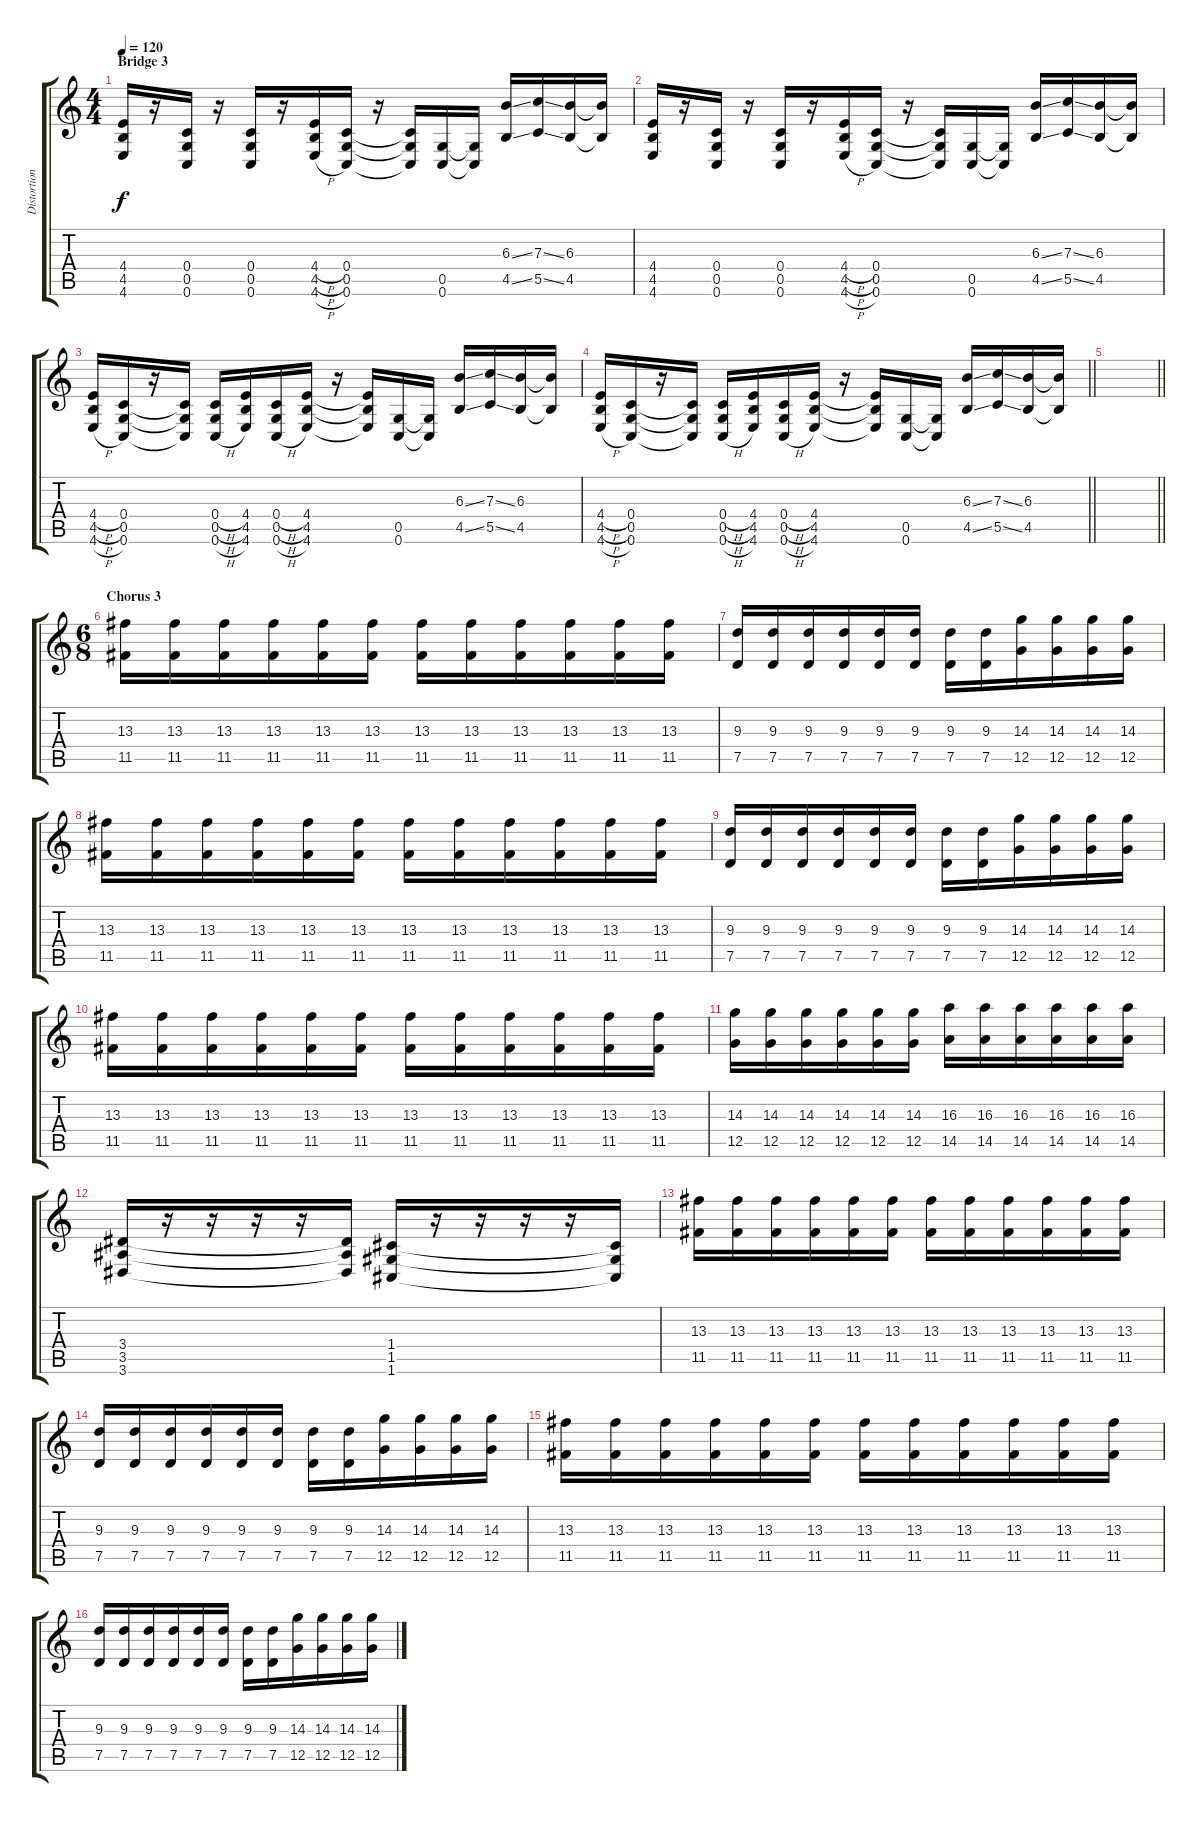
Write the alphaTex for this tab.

\track ("Distortion 1" "Distortion") {instrument distortionguitar}
\staff {score tabs}
\tuning (D4 A3 F3 C3 G2 C2) {hide}
\ts (4 4)
\section ("" "Bridge 3")
\tempo 120
\clef g2
\ks c
(4.4 4.5 4.6).16{dy f} r.16 (0.4 0.5 0.6).16 r.16 (0.4 0.5 0.6).16 r.16 (4.4{h} 4.5{h} 4.6{h}).16 (0.4 0.5 0.6).16 r.16 (0.4{t} 0.5{t} 0.6{t}).16 (0.5 0.6).16 (0.5{t} 0.6{t}).16 (6.3{ss} 4.5{ss}).16 (7.3{ss} 5.5{ss}).16 (6.3 4.5).16 (6.3{t} 4.5{t}).16 |
(4.4 4.5 4.6).16 r.16 (0.4 0.5 0.6).16 r.16 (0.4 0.5 0.6).16 r.16 (4.4{h} 4.5{h} 4.6{h}).16 (0.4 0.5 0.6).16 r.16 (0.4{t} 0.5{t} 0.6{t}).16 (0.5 0.6).16 (0.5{t} 0.6{t}).16 (6.3{ss} 4.5{ss}).16 (7.3{ss} 5.5{ss}).16 (6.3 4.5).16 (6.3{t} 4.5{t}).16 |
(4.4{h} 4.5{h} 4.6{h}).16 (0.4 0.5 0.6).16 r.16 (0.4{t} 0.5{t} 0.6{t}).16 (0.4{h} 0.5{h} 0.6{h}).16 (4.4 4.5 4.6).16 (0.4{h} 0.5{h} 0.6{h}).16 (4.4 4.5 4.6).16 r.16 (4.4{t} 4.5{t} 4.6{t}).16 (0.5 0.6).16 (0.5{t} 0.6{t}).16 (6.3{ss} 4.5{ss}).16 (7.3{ss} 5.5{ss}).16 (6.3 4.5).16 (6.3{t} 4.5{t}).16 |
\barLineRight lightlight
(4.4{h} 4.5{h} 4.6{h}).16 (0.4 0.5 0.6).16 r.16 (0.4{t} 0.5{t} 0.6{t}).16 (0.4{h} 0.5{h} 0.6{h}).16 (4.4 4.5 4.6).16 (0.4{h} 0.5{h} 0.6{h}).16 (4.4 4.5 4.6).16 r.16 (4.4{t} 4.5{t} 4.6{t}).16 (0.5 0.6).16 (0.5{t} 0.6{t}).16 (6.3{ss} 4.5{ss}).16 (7.3{ss} 5.5{ss}).16 (6.3 4.5).16 (6.3{t} 4.5{t}).16 |
\barLineRight lightlight
|
\ts (6 8)
\section ("" "Chorus 3")
(13.3 11.5).16 (13.3 11.5).16 (13.3 11.5).16 (13.3 11.5).16 (13.3 11.5).16 (13.3 11.5).16 (13.3 11.5).16 (13.3 11.5).16 (13.3 11.5).16 (13.3 11.5).16 (13.3 11.5).16 (13.3 11.5).16 |
(9.3 7.5).16 (9.3 7.5).16 (9.3 7.5).16 (9.3 7.5).16 (9.3 7.5).16 (9.3 7.5).16 (9.3 7.5).16 (9.3 7.5).16 (14.3 12.5).16 (14.3 12.5).16 (14.3 12.5).16 (14.3 12.5).16 |
(13.3 11.5).16 (13.3 11.5).16 (13.3 11.5).16 (13.3 11.5).16 (13.3 11.5).16 (13.3 11.5).16 (13.3 11.5).16 (13.3 11.5).16 (13.3 11.5).16 (13.3 11.5).16 (13.3 11.5).16 (13.3 11.5).16 |
(9.3 7.5).16 (9.3 7.5).16 (9.3 7.5).16 (9.3 7.5).16 (9.3 7.5).16 (9.3 7.5).16 (9.3 7.5).16 (9.3 7.5).16 (14.3 12.5).16 (14.3 12.5).16 (14.3 12.5).16 (14.3 12.5).16 |
(13.3 11.5).16 (13.3 11.5).16 (13.3 11.5).16 (13.3 11.5).16 (13.3 11.5).16 (13.3 11.5).16 (13.3 11.5).16 (13.3 11.5).16 (13.3 11.5).16 (13.3 11.5).16 (13.3 11.5).16 (13.3 11.5).16 |
(14.3 12.5).16 (14.3 12.5).16 (14.3 12.5).16 (14.3 12.5).16 (14.3 12.5).16 (14.3 12.5).16 (16.3 14.5).16 (16.3 14.5).16 (16.3 14.5).16 (16.3 14.5).16 (16.3 14.5).16 (16.3 14.5).16 |
(3.4 3.5 3.6).16 r.16 r.16 r.16 r.16 (3.4{t} 3.5{t} 3.6{t}).16 (1.4 1.5 1.6).16 r.16 r.16 r.16 r.16 (1.4{t} 1.5{t} 1.6{t}).16 |
(13.3 11.5).16 (13.3 11.5).16 (13.3 11.5).16 (13.3 11.5).16 (13.3 11.5).16 (13.3 11.5).16 (13.3 11.5).16 (13.3 11.5).16 (13.3 11.5).16 (13.3 11.5).16 (13.3 11.5).16 (13.3 11.5).16 |
(9.3 7.5).16 (9.3 7.5).16 (9.3 7.5).16 (9.3 7.5).16 (9.3 7.5).16 (9.3 7.5).16 (9.3 7.5).16 (9.3 7.5).16 (14.3 12.5).16 (14.3 12.5).16 (14.3 12.5).16 (14.3 12.5).16 |
(13.3 11.5).16 (13.3 11.5).16 (13.3 11.5).16 (13.3 11.5).16 (13.3 11.5).16 (13.3 11.5).16 (13.3 11.5).16 (13.3 11.5).16 (13.3 11.5).16 (13.3 11.5).16 (13.3 11.5).16 (13.3 11.5).16 |
(9.3 7.5).16 (9.3 7.5).16 (9.3 7.5).16 (9.3 7.5).16 (9.3 7.5).16 (9.3 7.5).16 (9.3 7.5).16 (9.3 7.5).16 (14.3 12.5).16 (14.3 12.5).16 (14.3 12.5).16 (14.3 12.5).16
